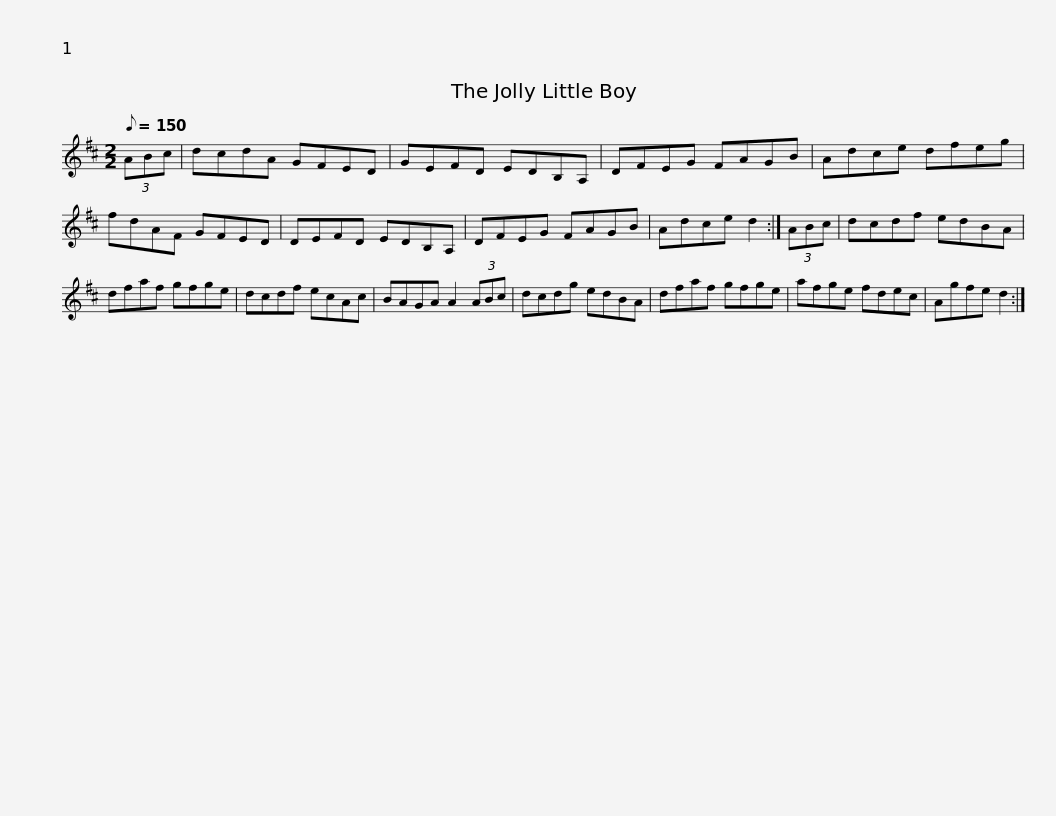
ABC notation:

X:1
L:1/8
Q:1/8=150
M:2/2
I:linebreak $
K:D
V:1 treble
V:1
 (3ABc | dcdA GFED | GEFD EDB,A, | DFEG FAGB | Adce dfeg | %5
 fdAF GFED |$ DEFD EDB,A, | DFEG FAGB | Adce d2 :| (3ABc | %10
 dcdf edBA | dfaf gfge |$ dcdf ecAc | BAGA A2 (3ABc | dcdg edBA | %15
 dfaf gfge | afge fdec | Agfe d2 :| %18
